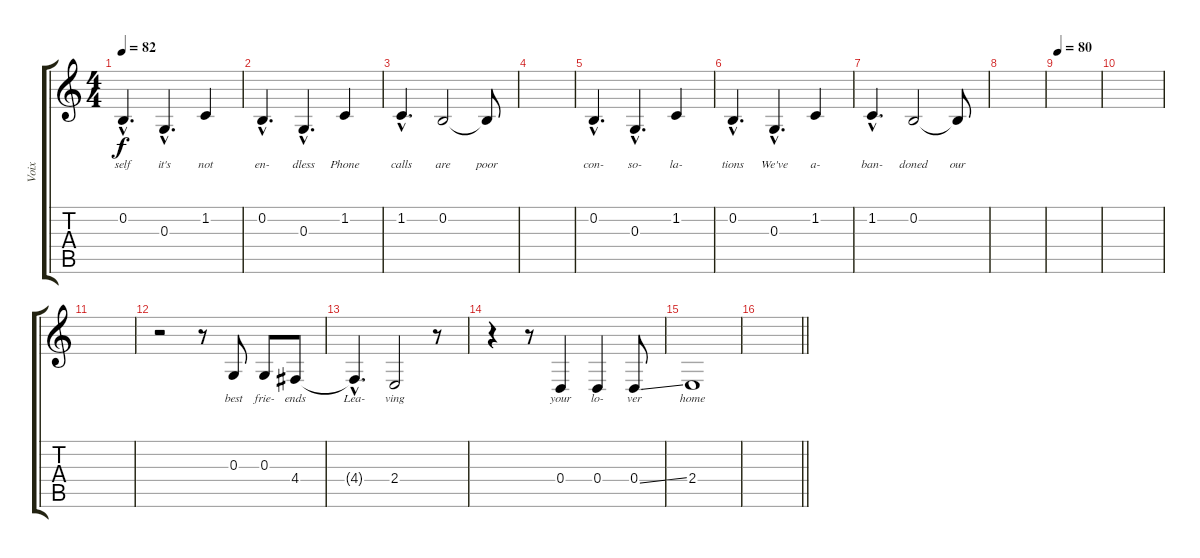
\track ("Voix" "Voix") {instrument flute}
\staff {score tabs}
\tuning (E4 B3 G3 D3 A2 E2) {hide}
\ts (4 4)
\tempo 82
\clef g2
\ks c
0.2{hac}.4{d lyrics (0 "self") lyrics (1 "") lyrics (2 "") lyrics (3 "") lyrics (4 "") dy f} 0.3{hac}.4{d lyrics (0 "it's") lyrics (1 "") lyrics (2 "") lyrics (3 "") lyrics (4 "")} 1.2.4{lyrics (0 "not") lyrics (1 "") lyrics (2 "") lyrics (3 "") lyrics (4 "")} |
0.2{hac}.4{d lyrics (0 "en-") lyrics (1 "") lyrics (2 "") lyrics (3 "") lyrics (4 "")} 0.3{hac}.4{d lyrics (0 "dless") lyrics (1 "") lyrics (2 "") lyrics (3 "") lyrics (4 "")} 1.2.4{lyrics (0 "Phone") lyrics (1 "") lyrics (2 "") lyrics (3 "") lyrics (4 "")} |
1.2{hac}.4{d lyrics (0 "calls") lyrics (1 "") lyrics (2 "") lyrics (3 "") lyrics (4 "")} 0.2.2{lyrics (0 "are") lyrics (1 "") lyrics (2 "") lyrics (3 "") lyrics (4 "")} 0.2{t}.8{lyrics (0 "poor") lyrics (1 "") lyrics (2 "") lyrics (3 "") lyrics (4 "")} |
|
0.2{hac}.4{d lyrics (0 "con-") lyrics (1 "") lyrics (2 "") lyrics (3 "") lyrics (4 "")} 0.3{hac}.4{d lyrics (0 "so-") lyrics (1 "") lyrics (2 "") lyrics (3 "") lyrics (4 "")} 1.2.4{lyrics (0 "la-") lyrics (1 "") lyrics (2 "") lyrics (3 "") lyrics (4 "")} |
0.2{hac}.4{d lyrics (0 "tions") lyrics (1 "") lyrics (2 "") lyrics (3 "") lyrics (4 "")} 0.3{hac}.4{d lyrics (0 "We've") lyrics (1 "") lyrics (2 "") lyrics (3 "") lyrics (4 "")} 1.2.4{lyrics (0 "a-") lyrics (1 "") lyrics (2 "") lyrics (3 "") lyrics (4 "")} |
1.2{hac}.4{d lyrics (0 "ban-") lyrics (1 "") lyrics (2 "") lyrics (3 "") lyrics (4 "")} 0.2.2{lyrics (0 "doned") lyrics (1 "") lyrics (2 "") lyrics (3 "") lyrics (4 "")} 0.2{t}.8{lyrics (0 "our") lyrics (1 "") lyrics (2 "") lyrics (3 "") lyrics (4 "")} |
|
\tempo 80
|
|
|
r.2 r.8 0.3.8{lyrics (0 "best") lyrics (1 "") lyrics (2 "") lyrics (3 "") lyrics (4 "")} 0.3.8{lyrics (0 "frie-") lyrics (1 "") lyrics (2 "") lyrics (3 "") lyrics (4 "")} 4.4.8{lyrics (0 "ends") lyrics (1 "") lyrics (2 "") lyrics (3 "") lyrics (4 "")} |
4.4{hac t}.4{d lyrics (0 "Lea-") lyrics (1 "") lyrics (2 "") lyrics (3 "") lyrics (4 "")} 2.4.2{lyrics (0 "ving") lyrics (1 "") lyrics (2 "") lyrics (3 "") lyrics (4 "")} r.8 |
r.4 r.8 0.4.4{lyrics (0 "your") lyrics (1 "") lyrics (2 "") lyrics (3 "") lyrics (4 "")} 0.4.4{lyrics (0 "lo-") lyrics (1 "") lyrics (2 "") lyrics (3 "") lyrics (4 "")} 0.4{ss}.8{lyrics (0 "ver") lyrics (1 "") lyrics (2 "") lyrics (3 "") lyrics (4 "")} |
2.4.1{lyrics (0 "home") lyrics (1 "") lyrics (2 "") lyrics (3 "") lyrics (4 "") volume 4} |
\barLineRight lightlight
